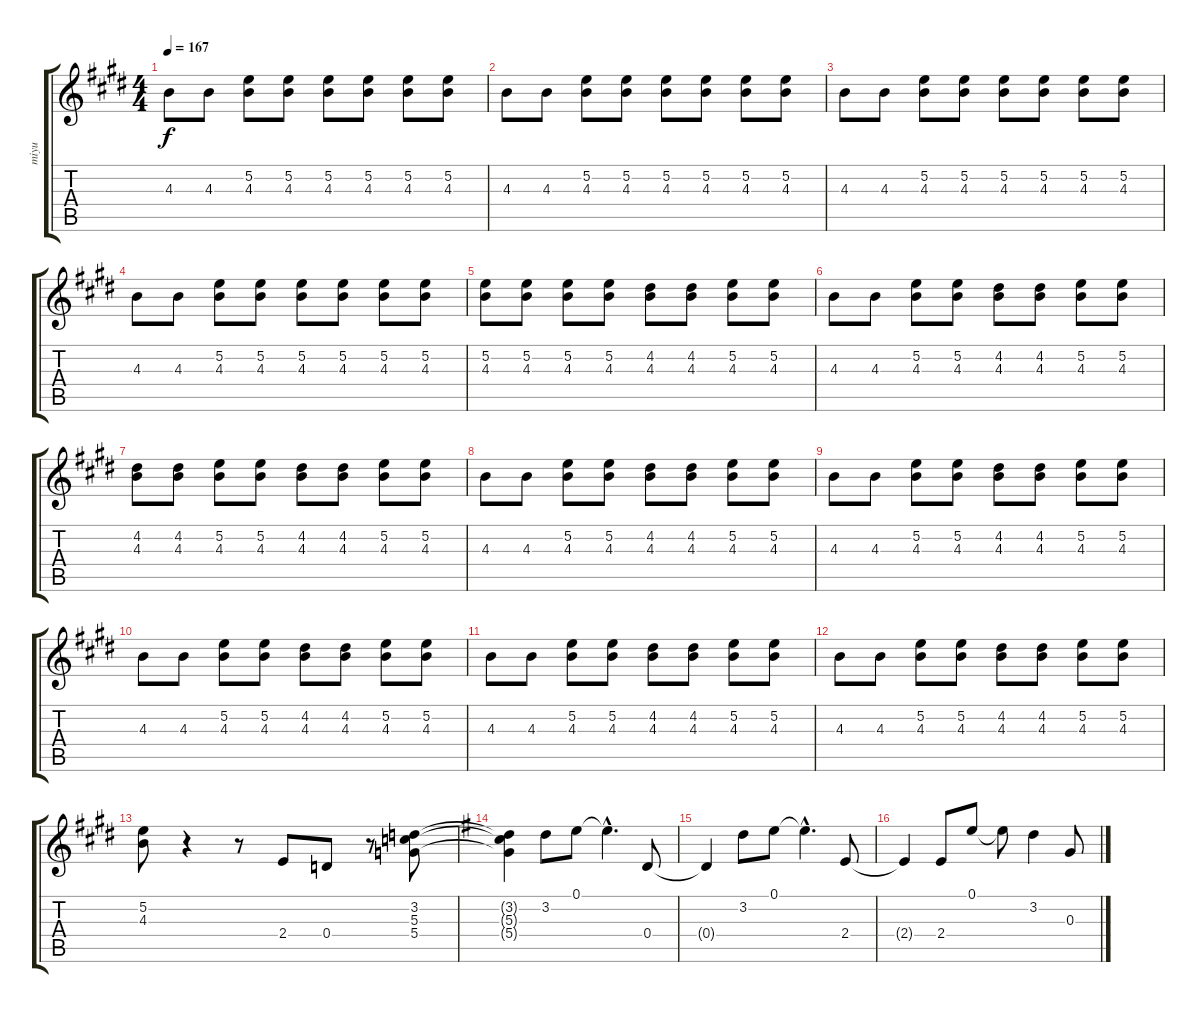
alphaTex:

\track ("miyu" "miyu") {instrument distortionguitar}
\staff {score tabs}
\tuning (E4 B3 G3 D3 A2 E2) {hide}
\ts (4 4)
\tempo 167
\clef g2
\ks c#minor
4.3.8{dy f} 4.3.8 (5.2 4.3).8 (5.2 4.3).8 (5.2 4.3).8 (5.2 4.3).8 (5.2 4.3).8 (5.2 4.3).8 |
4.3.8 4.3.8 (5.2 4.3).8 (5.2 4.3).8 (5.2 4.3).8 (5.2 4.3).8 (5.2 4.3).8 (5.2 4.3).8 |
4.3.8 4.3.8 (5.2 4.3).8 (5.2 4.3).8 (5.2 4.3).8 (5.2 4.3).8 (5.2 4.3).8 (5.2 4.3).8 |
4.3.8 4.3.8 (5.2 4.3).8 (5.2 4.3).8 (5.2 4.3).8 (5.2 4.3).8 (5.2 4.3).8 (5.2 4.3).8 |
(5.2 4.3).8 (5.2 4.3).8 (5.2 4.3).8 (5.2 4.3).8 (4.2 4.3).8 (4.2 4.3).8 (5.2 4.3).8 (5.2 4.3).8 |
4.3.8 4.3.8 (5.2 4.3).8 (5.2 4.3).8 (4.2 4.3).8 (4.2 4.3).8 (5.2 4.3).8 (5.2 4.3).8 |
(4.2 4.3).8 (4.2 4.3).8 (5.2 4.3).8 (5.2 4.3).8 (4.2 4.3).8 (4.2 4.3).8 (5.2 4.3).8 (5.2 4.3).8 |
4.3.8 4.3.8 (5.2 4.3).8 (5.2 4.3).8 (4.2 4.3).8 (4.2 4.3).8 (5.2 4.3).8 (5.2 4.3).8 |
4.3.8 4.3.8 (5.2 4.3).8 (5.2 4.3).8 (4.2 4.3).8 (4.2 4.3).8 (5.2 4.3).8 (5.2 4.3).8 |
4.3.8 4.3.8 (5.2 4.3).8 (5.2 4.3).8 (4.2 4.3).8 (4.2 4.3).8 (5.2 4.3).8 (5.2 4.3).8 |
4.3.8 4.3.8 (5.2 4.3).8 (5.2 4.3).8 (4.2 4.3).8 (4.2 4.3).8 (5.2 4.3).8 (5.2 4.3).8 |
4.3.8 4.3.8 (5.2 4.3).8 (5.2 4.3).8 (4.2 4.3).8 (4.2 4.3).8 (5.2 4.3).8 (5.2 4.3).8 |
(5.2 4.3).8 r.4 r.8 2.4.8 0.4.8 r.8 (3.2 5.3 5.4).8 |
\ks eminor
(3.2{t} 5.3{t} 5.4{t}).4 3.2.8 0.1.8 0.1{hac t}.4{d} 0.4.8 |
0.4{t}.4 3.2.8 0.1.8 0.1{hac t}.4{d} 2.4.8 |
2.4{t}.4 2.4.8 0.1.8 0.1{t}.8 3.2.4 0.3.8
